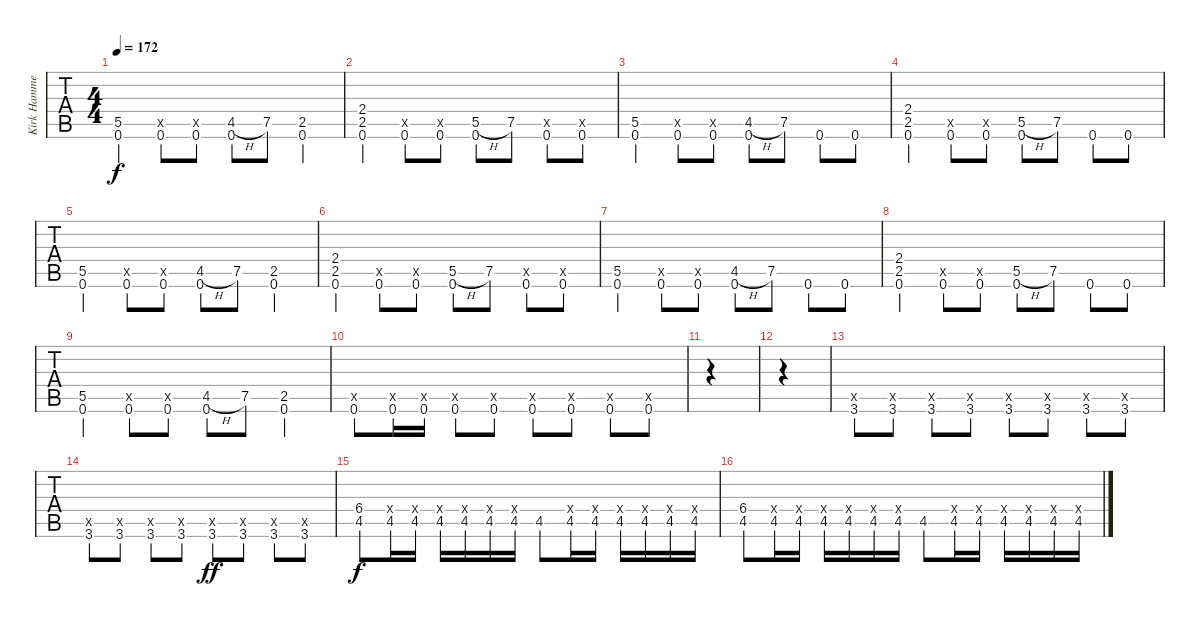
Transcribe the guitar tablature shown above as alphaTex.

\track ("Kirk Hammett" "Kirk Hamme") {instrument distortionguitar}
\staff {tabs}
\tuning (E4 B3 G3 D3 A2 E2) {hide}
\ts (4 4)
\tempo 172
\clef g2
\ks c
(5.5 0.6).4{dy f} (0.5{x} 0.6).8 (0.5{x} 0.6).8 (4.5{h} 0.6).8 7.5.8 (2.5 0.6).4 |
(2.4 2.5 0.6).4 (0.5{x} 0.6).8 (0.5{x} 0.6).8 (5.5{h} 0.6).8 7.5.8 (0.5{x} 0.6).8 (0.5{x} 0.6).8 |
(5.5 0.6).4 (0.5{x} 0.6).8 (0.5{x} 0.6).8 (4.5{h} 0.6).8 7.5.8 0.6.8 0.6.8 |
(2.4 2.5 0.6).4 (0.5{x} 0.6).8 (0.5{x} 0.6).8 (5.5{h} 0.6).8 7.5.8 0.6.8 0.6.8 |
(5.5 0.6).4 (0.5{x} 0.6).8 (0.5{x} 0.6).8 (4.5{h} 0.6).8 7.5.8 (2.5 0.6).4 |
(2.4 2.5 0.6).4 (0.5{x} 0.6).8 (0.5{x} 0.6).8 (5.5{h} 0.6).8 7.5.8 (0.5{x} 0.6).8 (0.5{x} 0.6).8 |
(5.5 0.6).4 (0.5{x} 0.6).8 (0.5{x} 0.6).8 (4.5{h} 0.6).8 7.5.8 0.6.8 0.6.8 |
(2.4 2.5 0.6).4 (0.5{x} 0.6).8 (0.5{x} 0.6).8 (5.5{h} 0.6).8 7.5.8 0.6.8 0.6.8 |
(5.5 0.6).4 (0.5{x} 0.6).8 (0.5{x} 0.6).8 (4.5{h} 0.6).8 7.5.8 (2.5 0.6).4 |
(0.5{x} 0.6).8 (0.5{x} 0.6).16 (0.5{x} 0.6).16 (0.5{x} 0.6).8 (0.5{x} 0.6).8 (0.5{x} 0.6).8 (0.5{x} 0.6).8 (0.5{x} 0.6).8 (0.5{x} 0.6).8 |
|
|
(0.5{x} 3.6).8 (0.5{x} 3.6).8 (0.5{x} 3.6).8 (0.5{x} 3.6).8 (0.5{x} 3.6).8 (0.5{x} 3.6).8 (0.5{x} 3.6).8 (0.5{x} 3.6).8 |
(0.5{x} 3.6).8 (0.5{x} 3.6).8 (0.5{x} 3.6).8 (0.5{x} 3.6).8 (0.5{x} 3.6).8{dy ff} (0.5{x} 3.6).8 (0.5{x} 3.6).8 (0.5{x} 3.6).8 |
(6.4 4.5).8{dy f} (0.4{x} 4.5).16 (0.4{x} 4.5).16 (0.4{x} 4.5).16 (0.4{x} 4.5).16 (0.4{x} 4.5).16 (0.4{x} 4.5).16 4.5.8 (0.4{x} 4.5).16 (0.4{x} 4.5).16 (0.4{x} 4.5).16 (0.4{x} 4.5).16 (0.4{x} 4.5).16 (0.4{x} 4.5).16 |
(6.4 4.5).8 (0.4{x} 4.5).16 (0.4{x} 4.5).16 (0.4{x} 4.5).16 (0.4{x} 4.5).16 (0.4{x} 4.5).16 (0.4{x} 4.5).16 4.5.8 (0.4{x} 4.5).16 (0.4{x} 4.5).16 (0.4{x} 4.5).16 (0.4{x} 4.5).16 (0.4{x} 4.5).16 (0.4{x} 4.5).16
